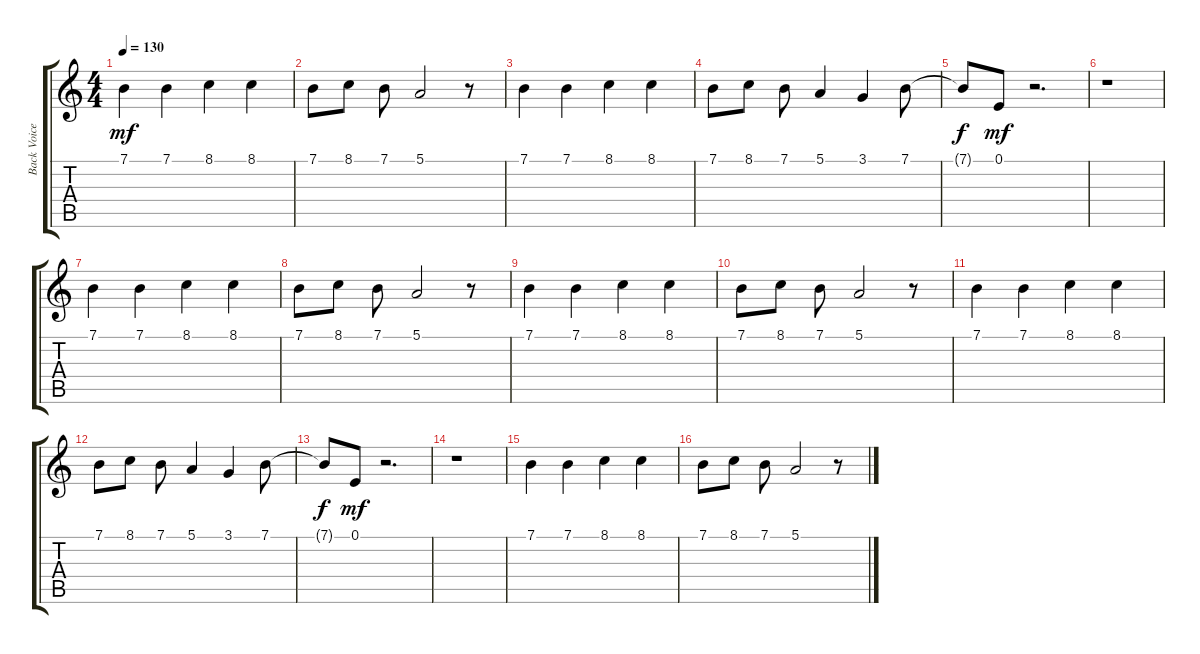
\track ("Back Voice2" "Back Voice") {instrument panflute}
\staff {score tabs}
\tuning (E4 B3 G3 D3 A2 E2) {hide}
\ts (4 4)
\tempo 130
\clef g2
\ks c
7.1.4{dy mf} 7.1.4 8.1.4 8.1.4 |
7.1.8 8.1.8 7.1.8 5.1.2 r.8 |
7.1.4 7.1.4 8.1.4 8.1.4 |
7.1.8 8.1.8 7.1.8 5.1.4 3.1.4 7.1.8 |
7.1{t}.8{dy f} 0.1.8{dy mf} r.2{d} |
r.1 |
7.1.4 7.1.4 8.1.4 8.1.4 |
7.1.8 8.1.8 7.1.8 5.1.2 r.8 |
7.1.4 7.1.4 8.1.4 8.1.4 |
7.1.8 8.1.8 7.1.8 5.1.2 r.8 |
7.1.4 7.1.4 8.1.4 8.1.4 |
7.1.8 8.1.8 7.1.8 5.1.4 3.1.4 7.1.8 |
7.1{t}.8{dy f} 0.1.8{dy mf} r.2{d} |
r.1 |
7.1.4 7.1.4 8.1.4 8.1.4 |
7.1.8 8.1.8 7.1.8 5.1.2 r.8
